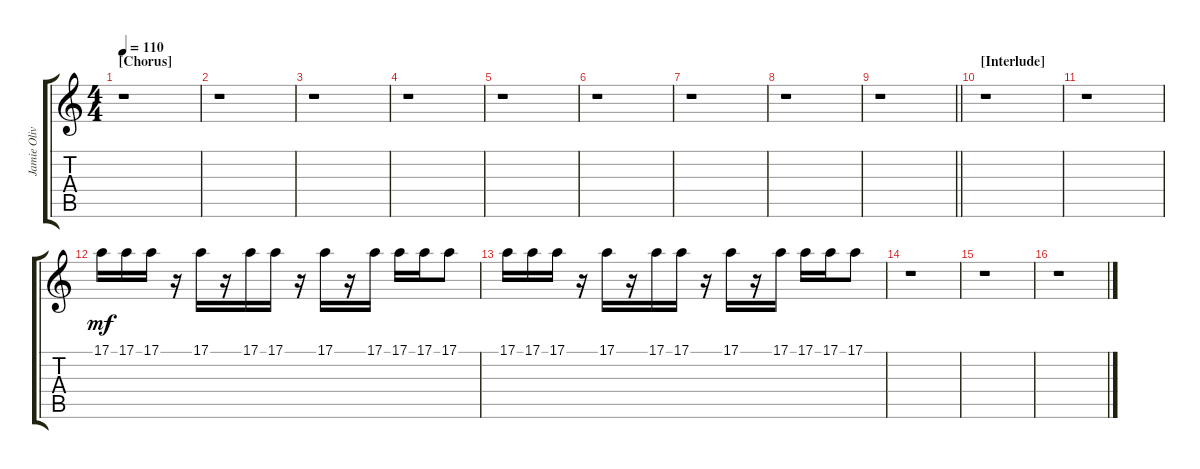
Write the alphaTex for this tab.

\track ("Jamie Oliver | Sampled Fdbk." "Jamie Oliv") {instrument lead5charang}
\staff {score tabs}
\tuning (E4 B3 G3 D3 A2 D2) {hide}
\ts (4 4)
\section ("" "[Chorus]")
\tempo 110
\clef g2
\ks c
r.1{dy mf} |
r.1 |
r.1 |
r.1 |
r.1 |
r.1 |
r.1 |
r.1 |
\barLineRight lightlight
r.1 |
\section ("" "[Interlude]")
r.1 |
r.1 |
17.1.16 17.1.16 17.1.16 r.16 17.1.16 r.16 17.1.16 17.1.16 r.16 17.1.16 r.16 17.1.16 17.1.16 17.1.16 17.1.8 |
17.1.16 17.1.16 17.1.16 r.16 17.1.16 r.16 17.1.16 17.1.16 r.16 17.1.16 r.16 17.1.16 17.1.16 17.1.16 17.1.8 |
r.1 |
r.1 |
r.1
